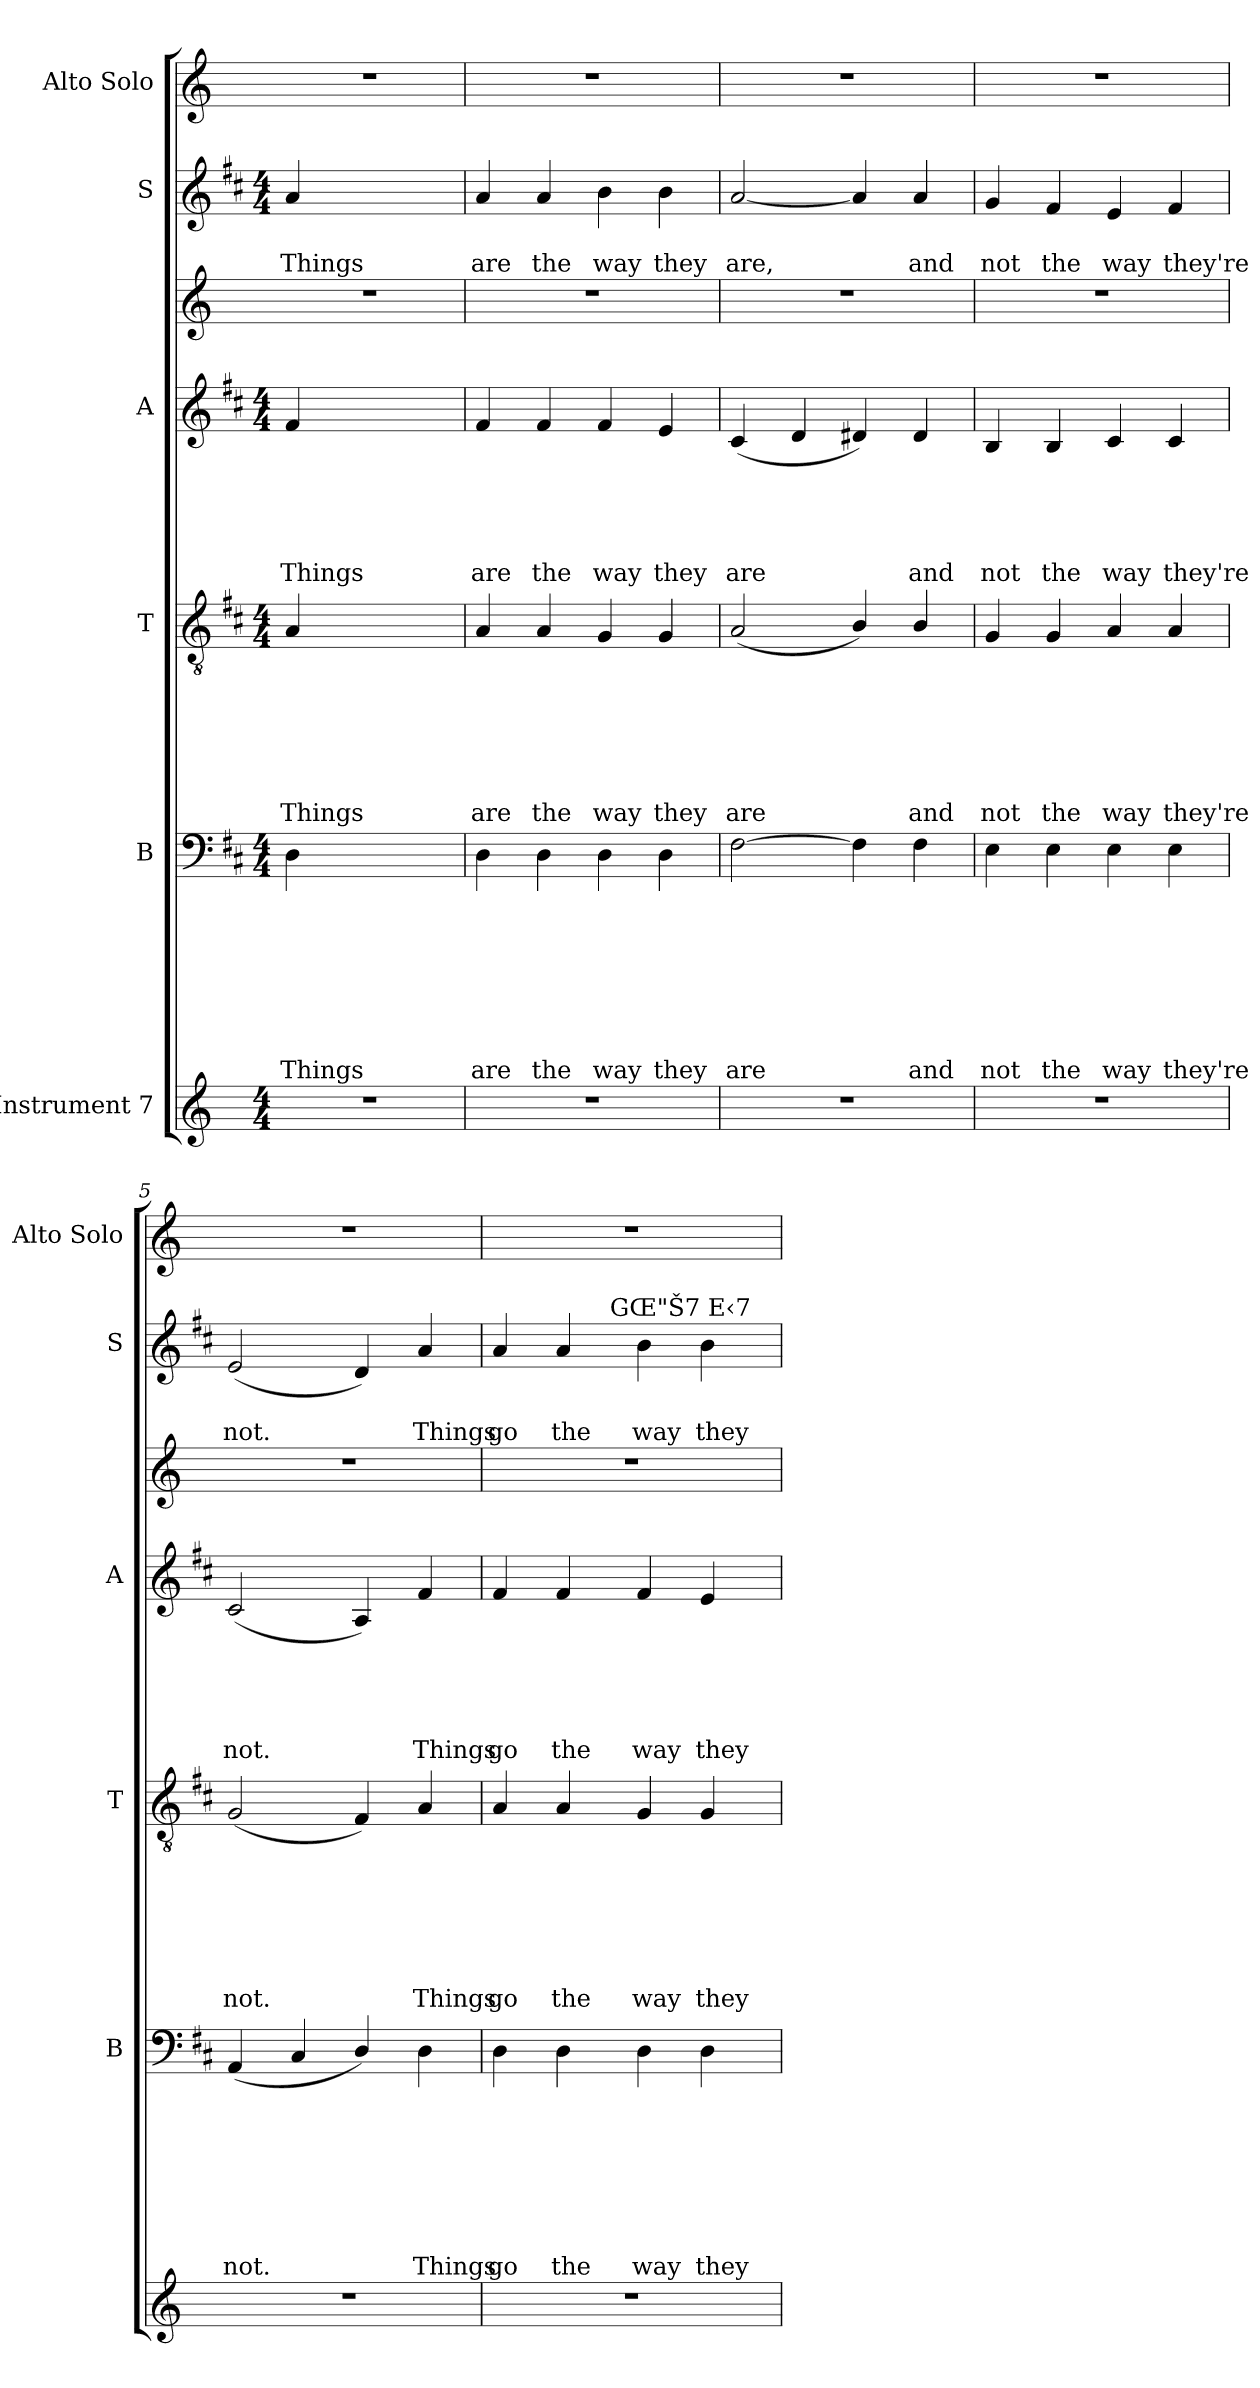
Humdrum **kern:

**kern	**kern	**text	**text	**text	**text	**text	**text	**text	**text	**kern	**text	**text	**text	**text	**text	**text	**text	**kern	**text	**text	**text	**text	**text	**kern	**kern	**text	**text	**kern
*part7	*part6	*part6	*part6	*part6	*part6	*part6	*part6	*part6	*part6	*part5	*part5	*part5	*part5	*part5	*part5	*part5	*part5	*part4	*part4	*part4	*part4	*part4	*part4	*part3	*part2	*part2	*part2	*part1
*staff7	*staff6	*staff6	*staff6	*staff6	*staff6	*staff6	*staff6	*staff6	*staff6	*staff5	*staff5	*staff5	*staff5	*staff5	*staff5	*staff5	*staff5	*staff4	*staff4	*staff4	*staff4	*staff4	*staff4	*staff3	*staff2	*staff2	*staff2	*staff1
*I"Instrument 7	*I"B	*	*	*	*	*	*	*	*	*I"T	*	*	*	*	*	*	*	*I"A	*	*	*	*	*	*	*I"S	*	*	*I"Alto Solo
*	*I'B	*	*	*	*	*	*	*	*	*I'T	*	*	*	*	*	*	*	*I'A	*	*	*	*	*	*	*I'S	*	*	*I'Alto Solo
!!LO:PB:g=z
*clefG2	*clefF4	*	*	*	*	*	*	*	*	*clefGv2	*	*	*	*	*	*	*	*clefG2	*	*	*	*	*	*clefG2	*clefG2	*	*	*clefG2
*k[]	*k[f#c#]	*	*	*	*	*	*	*	*	*k[f#c#]	*	*	*	*	*	*	*	*k[f#c#]	*	*	*	*	*	*k[]	*k[f#c#]	*	*	*k[]
*C:	*D:	*	*	*	*	*	*	*	*	*D:	*	*	*	*	*	*	*	*D:	*	*	*	*	*	*C:	*D:	*	*	*C:
*M4/4	*M4/4	*	*	*	*	*	*	*	*	*M4/4	*	*	*	*	*	*	*	*M4/4	*	*	*	*	*	*	*M4/4	*	*	*
=1	=1	=1	=1	=1	=1	=1	=1	=1	=1	=1	=1	=1	=1	=1	=1	=1	=1	=1	=1	=1	=1	=1	=1	=1	=1	=1	=1	=1
!	!	!	!	!	!	!	!	!	!LO:LY:b	!	!	!	!	!	!	!	!LO:LY:b	!	!	!	!	!	!LO:LY:b	!	!	!	!LO:LY:b	!
1r	4D\	.	.	.	.	.	.	.	Things	4A/	.	.	.	.	.	.	Things	4f#/	.	.	.	.	Things	1r	4a/	.	Things	1r
.	2.ryy	.	.	.	.	.	.	.	.	2.ryy	.	.	.	.	.	.	.	2.ryy	.	.	.	.	.	.	2.ryy	.	.	.
=2	=2	=2	=2	=2	=2	=2	=2	=2	=2	=2	=2	=2	=2	=2	=2	=2	=2	=2	=2	=2	=2	=2	=2	=2	=2	=2	=2	=2
!	!	!	!	!	!	!	!	!	!LO:LY:b	!	!	!	!	!	!	!	!LO:LY:b	!	!	!	!	!	!LO:LY:b	!	!	!	!LO:LY:b	!
1r	4D\	.	.	.	.	.	.	.	are	4A/	.	.	.	.	.	.	are	4f#/	.	.	.	.	are	1r	4a/	.	are	1r
!	!	!	!	!	!	!	!	!	!LO:LY:b	!	!	!	!	!	!	!	!LO:LY:b	!	!	!	!	!	!LO:LY:b	!	!	!	!LO:LY:b	!
.	4D\	.	.	.	.	.	.	.	the	4A/	.	.	.	.	.	.	the	4f#/	.	.	.	.	the	.	4a/	.	the	.
!	!	!	!	!	!	!	!	!	!LO:LY:b	!	!	!	!	!	!	!	!LO:LY:b	!	!	!	!	!	!LO:LY:b	!	!	!	!LO:LY:b	!
.	4D\	.	.	.	.	.	.	.	way	4G/	.	.	.	.	.	.	way	4f#/	.	.	.	.	way	.	4b\	.	way	.
!	!	!	!	!	!	!	!	!	!LO:LY:b	!	!	!	!	!	!	!	!LO:LY:b	!	!	!	!	!	!LO:LY:b	!	!	!	!LO:LY:b	!
.	4D\	.	.	.	.	.	.	.	they	4G/	.	.	.	.	.	.	they	4e/	.	.	.	.	they	.	4b\	.	they	.
=3	=3	=3	=3	=3	=3	=3	=3	=3	=3	=3	=3	=3	=3	=3	=3	=3	=3	=3	=3	=3	=3	=3	=3	=3	=3	=3	=3	=3
!	!	!	!	!	!	!	!	!	!LO:LY:b	!	!	!	!	!	!	!	!LO:LY:b	!	!	!	!	!	!LO:LY:b	!	!	!	!LO:LY:b	!
1r	[>2F#\	.	.	.	.	.	.	.	are	(<2A/	.	.	.	.	.	.	are	(<4c#/	.	.	.	.	are	1r	[<2a/	.	are,	1r
.	.	.	.	.	.	.	.	.	.	.	.	.	.	.	.	.	.	4d/	.	.	.	.	.	.	.	.	.	.
.	4F#\]	.	.	.	.	.	.	.	.	4B/)	.	.	.	.	.	.	.	4d#X/)	.	.	.	.	.	.	4a/]	.	.	.
!	!	!	!	!	!	!	!	!	!LO:LY:b	!	!	!	!	!	!	!	!LO:LY:b	!	!	!	!	!	!LO:LY:b	!	!	!	!LO:LY:b	!
.	4F#\	.	.	.	.	.	.	.	and	4B/	.	.	.	.	.	.	and	4d#/	.	.	.	.	and	.	4a/	.	and	.
=4	=4	=4	=4	=4	=4	=4	=4	=4	=4	=4	=4	=4	=4	=4	=4	=4	=4	=4	=4	=4	=4	=4	=4	=4	=4	=4	=4	=4
!	!	!	!	!	!	!	!	!	!LO:LY:b	!	!	!	!	!	!	!	!LO:LY:b	!	!	!	!	!	!LO:LY:b	!	!	!	!LO:LY:b	!
1r	4E\	.	.	.	.	.	.	.	not	4G/	.	.	.	.	.	.	not	4B/	.	.	.	.	not	1r	4g/	.	not	1r
!	!	!	!	!	!	!	!	!	!LO:LY:b	!	!	!	!	!	!	!	!LO:LY:b	!	!	!	!	!	!LO:LY:b	!	!	!	!LO:LY:b	!
.	4E\	.	.	.	.	.	.	.	the	4G/	.	.	.	.	.	.	the	4B/	.	.	.	.	the	.	4f#/	.	the	.
!	!	!	!	!	!	!	!	!	!LO:LY:b	!	!	!	!	!	!	!	!LO:LY:b	!	!	!	!	!	!LO:LY:b	!	!	!	!LO:LY:b	!
.	4E\	.	.	.	.	.	.	.	way	4A/	.	.	.	.	.	.	way	4c#/	.	.	.	.	way	.	4e/	.	way	.
!	!	!	!	!	!	!	!	!	!LO:LY:b	!	!	!	!	!	!	!	!LO:LY:b	!	!	!	!	!	!LO:LY:b	!	!	!	!LO:LY:b	!
.	4E\	.	.	.	.	.	.	.	they're	4A/	.	.	.	.	.	.	they're	4c#/	.	.	.	.	they're	.	4f#/	.	they're	.
=5	=5	=5	=5	=5	=5	=5	=5	=5	=5	=5	=5	=5	=5	=5	=5	=5	=5	=5	=5	=5	=5	=5	=5	=5	=5	=5	=5	=5
!	!	!	!	!	!	!	!	!	!LO:LY:b	!	!	!	!	!	!	!	!LO:LY:b	!	!	!	!	!	!LO:LY:b	!	!	!	!LO:LY:b	!
1r	(<4AA/	.	.	.	.	.	.	.	not.	(<2G/	.	.	.	.	.	.	not.	(<2c#/	.	.	.	.	not.	1r	(<2e/	.	not.	1r
.	4C#/	.	.	.	.	.	.	.	.	.	.	.	.	.	.	.	.	.	.	.	.	.	.	.	.	.	.	.
.	4D/)	.	.	.	.	.	.	.	.	4F#/)	.	.	.	.	.	.	.	4A/)	.	.	.	.	.	.	4d/)	.	.	.
!	!	!	!	!	!	!	!	!	!LO:LY:b	!	!	!	!	!	!	!	!LO:LY:b	!	!	!	!	!	!LO:LY:b	!	!	!	!LO:LY:b	!
.	4D\	.	.	.	.	.	.	.	Things	4A/	.	.	.	.	.	.	Things	4f#/	.	.	.	.	Things	.	4a/	.	Things	.
!!LO:LB:g=z
=6	=6	=6	=6	=6	=6	=6	=6	=6	=6	=6	=6	=6	=6	=6	=6	=6	=6	=6	=6	=6	=6	=6	=6	=6	=6	=6	=6	=6
!	!	!	!	!	!	!	!	!	!	!	!	!	!	!	!	!	!	!	!	!	!	!	!	!	!LO:TX:a:t=D	!	!	!
!	!	!	!	!	!	!	!	!	!LO:LY:b	!	!	!	!	!	!	!	!LO:LY:b	!	!	!	!	!	!LO:LY:b	!	!	!	!LO:LY:b	!
*	*	*	*	*	*	*	*	*	*	*	*	*	*	*	*	*	*	*	*	*	*	*	*	*	*^	*	*	*
1r	4D\	.	.	.	.	.	.	.	go	4A/	.	.	.	.	.	.	go	4f#/	.	.	.	.	go	1r	4a/	4..ryy	.	go	1r
!	!	!	!	!	!	!	!	!	!LO:LY:b	!	!	!	!	!	!	!	!LO:LY:b	!	!	!	!	!	!LO:LY:b	!	!	!	!	!LO:LY:b	!
.	4D\	.	.	.	.	.	.	.	the	4A/	.	.	.	.	.	.	the	4f#/	.	.	.	.	the	.	4a/	.	.	the	.
!	!	!	!	!	!	!	!	!	!	!	!	!	!	!	!	!	!	!	!	!	!	!	!	!	!	!LO:TX:a:t=GŒ"Š7 E‹7	!	!	!
.	.	.	.	.	.	.	.	.	.	.	.	.	.	.	.	.	.	.	.	.	.	.	.	.	.	2ryy	.	.	.
!	!	!	!	!	!	!	!	!	!LO:LY:b	!	!	!	!	!	!	!	!LO:LY:b	!	!	!	!	!	!LO:LY:b	!	!	!	!	!LO:LY:b	!
.	4D\	.	.	.	.	.	.	.	way	4G/	.	.	.	.	.	.	way	4f#/	.	.	.	.	way	.	4b\	.	.	way	.
!	!	!	!	!	!	!	!	!	!LO:LY:b	!	!	!	!	!	!	!	!LO:LY:b	!	!	!	!	!	!LO:LY:b	!	!	!	!	!LO:LY:b	!
.	4D\	.	.	.	.	.	.	.	they	4G/	.	.	.	.	.	.	they	4e/	.	.	.	.	they	.	4b\	.	.	they	.
.	.	.	.	.	.	.	.	.	.	.	.	.	.	.	.	.	.	.	.	.	.	.	.	.	.	16ryy	.	.	.
*	*	*	*	*	*	*	*	*	*	*	*	*	*	*	*	*	*	*	*	*	*	*	*	*	*v	*v	*	*	*
=	=	=	=	=	=	=	=	=	=	=	=	=	=	=	=	=	=	=	=	=	=	=	=	=	=	=	=	=
*-	*-	*-	*-	*-	*-	*-	*-	*-	*-	*-	*-	*-	*-	*-	*-	*-	*-	*-	*-	*-	*-	*-	*-	*-	*-	*-	*-	*-
